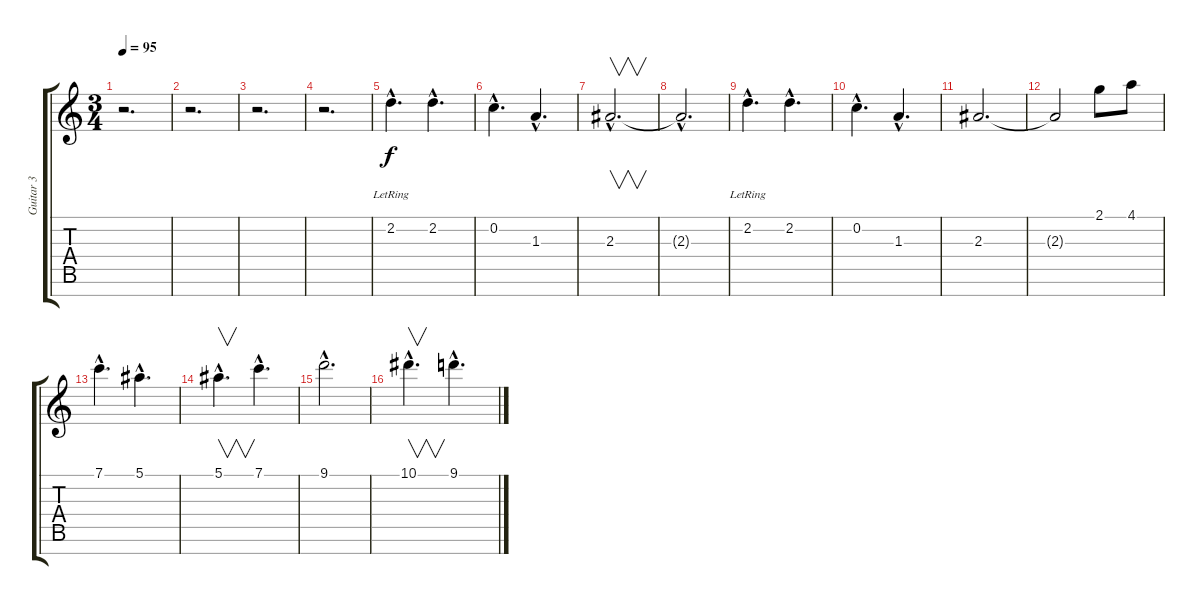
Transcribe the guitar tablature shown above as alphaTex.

\track ("Guitar 3" "Guitar 3") {instrument distortionguitar}
\staff {score tabs}
\tuning (F4 C4 Ab3 Eb3 Bb2 F2 C2) {hide}
\ts (3 4)
\tempo 95
\clef g2
\ks c
r.2{d dy f} |
r.2{d} |
r.2{d} |
r.2{d} |
2.2{hac lr}.4{d volume 13 instrument acousticguitarsteel} 2.2{hac}.4{d} |
0.2{hac}.4{d} 1.3{hac}.4{d} |
2.3{hac}.2{v d} |
2.3{hac t}.2{d} |
2.2{hac lr}.4{d} 2.2{hac}.4{d} |
0.2{hac}.4{d} 1.3{hac}.4{d} |
2.3.2{d} |
2.3{t}.2 2.1.8 4.1.8 |
7.1{hac}.4{d} 5.1{hac}.4{d} |
5.1{hac}.4{v d} 7.1{hac}.4{d} |
9.1{hac}.2{d} |
10.1{hac}.4{v d} 9.1{hac}.4{d}
